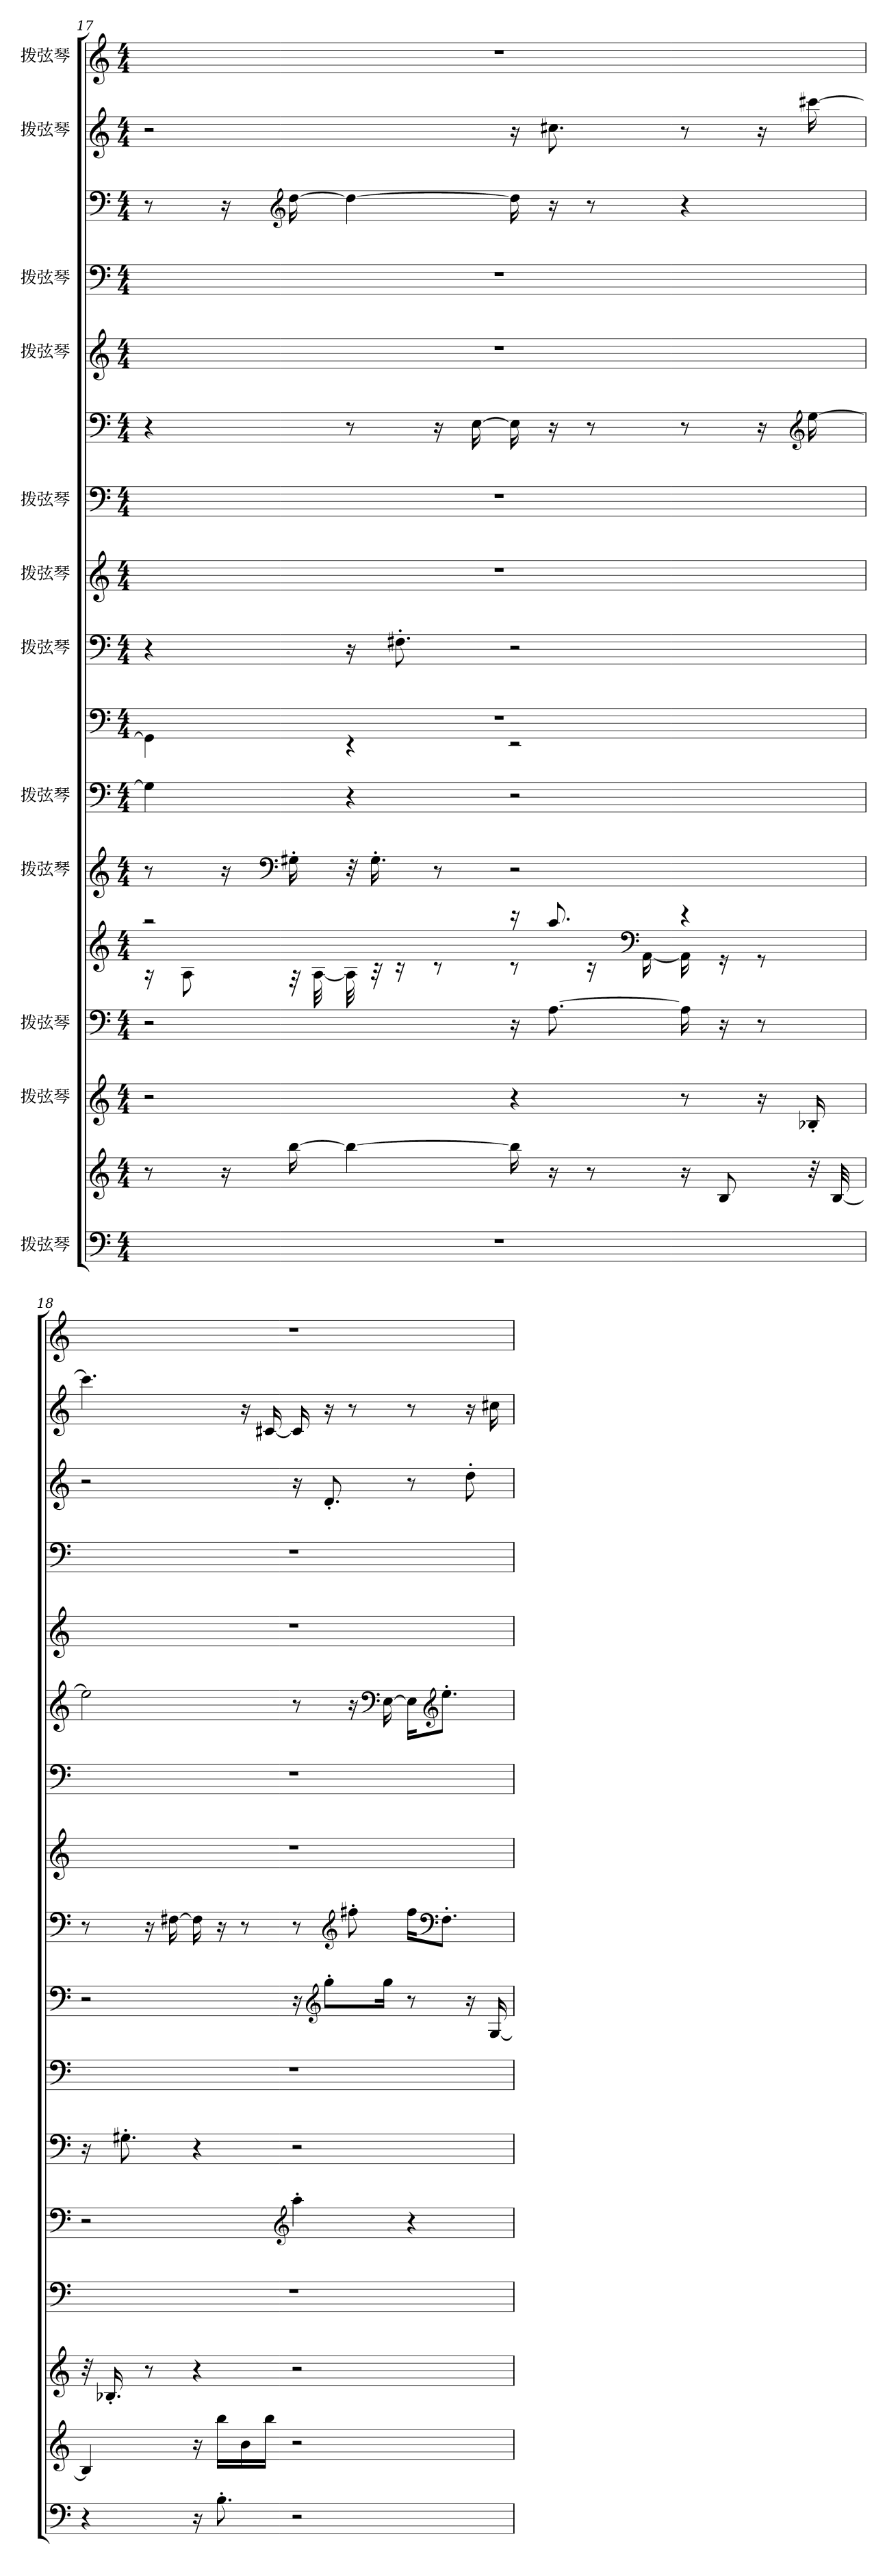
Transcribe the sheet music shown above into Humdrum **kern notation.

**kern	**kern	**kern	**kern	**kern	**kern	**kern	**kern	**kern	**kern	**kern	**kern	**kern	**kern	**kern	**kern	**kern
*part12	*part12	*part11	*part10	*part10	*part9	*part8	*part8	*part7	*part6	*part5	*part5	*part4	*part3	*part3	*part2	*part1
*staff17	*staff16	*staff15	*staff14	*staff13	*staff12	*staff11	*staff10	*staff9	*staff8	*staff7	*staff6	*staff5	*staff4	*staff3	*staff2	*staff1
*I"拨弦琴	*	*I"拨弦琴	*I"拨弦琴	*	*I"拨弦琴	*I"拨弦琴	*	*I"拨弦琴	*I"拨弦琴	*I"拨弦琴	*	*I"拨弦琴	*I"拨弦琴	*	*I"拨弦琴	*I"拨弦琴
!!LO:PB:g=z
*clefF4	*clefG2	*clefG2	*clefF4	*clefG2	*clefG2	*clefF4	*clefF4	*clefF4	*clefG2	*clefF4	*clefF4	*clefG2	*clefF4	*clefF4	*clefG2	*clefG2
*k[]	*k[]	*k[]	*k[]	*k[]	*k[]	*k[]	*k[]	*k[]	*k[]	*k[]	*k[]	*k[]	*k[]	*k[]	*k[]	*k[]
*M4/4	*M4/4	*M4/4	*M4/4	*M4/4	*M4/4	*M4/4	*M4/4	*M4/4	*M4/4	*M4/4	*M4/4	*M4/4	*M4/4	*M4/4	*M4/4	*M4/4
=17	=17	=17	=17	=17	=17	=17	=17	=17	=17	=17	=17	=17	=17	=17	=17	=17
*	*	*	*	*^	*	*	*^	*	*	*	*	*	*	*	*	*
1r	8r	2r	2r	2r	16r	8r	4G\]	1r	4GG\]	4r	1r	1r	4r	1r	1r	8r	2r	1r
.	.	.	.	.	8A\	.	.	.	.	.	.	.	.	.	.	.	.	.
.	16r	.	.	.	.	16r	.	.	.	.	.	.	.	.	.	16r	.	.
*	*	*	*	*	*	*clefF4	*	*	*	*	*	*	*	*	*	*clefG2	*	*
.	[16bb\	.	.	.	32r	16G#X'\	.	.	.	.	.	.	.	.	.	[16dd\	.	.
.	.	.	.	.	[32A\	.	.	.	.	.	.	.	.	.	.	.	.	.
.	4bb\_	.	.	.	32A\]	32r	4r	.	4r	16r	.	.	8r	.	.	4dd\_	.	.
.	.	.	.	.	32r	16.G#'\	.	.	.	.	.	.	.	.	.	.	.	.
.	.	.	.	.	16r	.	.	.	.	8.F#X'\	.	.	.	.	.	.	.	.
.	.	.	.	.	8r	8r	.	.	.	.	.	.	16r	.	.	.	.	.
.	.	.	.	.	.	.	.	.	.	.	.	.	[16E\	.	.	.	.	.
.	16bb\]	4r	16r	16r	8r	2r	2r	.	2r	2r	.	.	16E\]	.	.	16dd\]	16r	.
.	16r	.	[8.A\	8.aa/	.	.	.	.	.	.	.	.	16r	.	.	16r	8.cc#X\	.
.	8r	.	.	.	16r	.	.	.	.	.	.	.	8r	.	.	8r	.	.
*	*	*	*	*clefF4	*	*	*	*	*	*	*	*	*	*	*	*	*	*
.	.	.	.	.	[16AA\	.	.	.	.	.	.	.	.	.	.	.	.	.
.	16r	8r	16A\]	4r	16AA\]	.	.	.	.	.	.	.	8r	.	.	4r	8r	.
.	8B/	.	16r	.	16r	.	.	.	.	.	.	.	.	.	.	.	.	.
.	.	16r	8r	.	8r	.	.	.	.	.	.	.	16r	.	.	.	16r	.
*	*	*	*	*	*	*	*	*	*	*	*	*	*clefG2	*	*	*	*	*
.	32r	16B-X'/	.	.	.	.	.	.	.	.	.	.	[16ee\	.	.	.	[16ccc#X\	.
.	[32B/	.	.	.	.	.	.	.	.	.	.	.	.	.	.	.	.	.
*	*	*	*	*v	*v	*	*	*v	*v	*	*	*	*	*	*	*	*	*
!!LO:PB:g=z
=18	=18	=18	=18	=18	=18	=18	=18	=18	=18	=18	=18	=18	=18	=18	=18	=18
4r	4B/]	32r	1r	2r	16r	1r	2r	8r	1r	1r	2ee\]	1r	1r	2r	4.ccc#\]	1r
.	.	16.B-X'/	.	.	.	.	.	.	.	.	.	.	.	.	.	.
.	.	.	.	.	8.G#X'\	.	.	.	.	.	.	.	.	.	.	.
.	.	8r	.	.	.	.	.	16r	.	.	.	.	.	.	.	.
.	.	.	.	.	.	.	.	[16F#X\	.	.	.	.	.	.	.	.
16r	16r	4r	.	.	4r	.	.	16F#\]	.	.	.	.	.	.	.	.
8.B'\	16bb\LL	.	.	.	.	.	.	16r	.	.	.	.	.	.	.	.
.	16b\	.	.	.	.	.	.	8r	.	.	.	.	.	.	16r	.
.	16bb\JJ	.	.	.	.	.	.	.	.	.	.	.	.	.	[16c#X/	.
*	*	*	*	*clefG2	*	*	*	*	*	*	*	*	*	*	*	*
2r	2r	2r	.	4aa'\	2r	.	16r	8r	.	.	8r	.	.	16r	16c#/]	.
*	*	*	*	*	*	*	*clefG2	*	*	*	*	*	*	*	*	*
.	.	.	.	.	.	.	8gg'\L	.	.	.	.	.	.	8.d'/	16r	.
*	*	*	*	*	*	*	*	*clefG2	*	*	*	*	*	*	*	*
.	.	.	.	.	.	.	.	8ff#X'\	.	.	16r	.	.	.	8r	.
*	*	*	*	*	*	*	*	*	*	*	*clefF4	*	*	*	*	*
.	.	.	.	.	.	.	16gg\Jk	.	.	.	[16E\	.	.	.	.	.
.	.	.	.	4r	.	.	8r	16ff#\KL	.	.	16E\KL]	.	.	8r	8r	.
*	*	*	*	*	*	*	*	*clefF4	*	*	*clefG2	*	*	*	*	*
.	.	.	.	.	.	.	.	8.F#'\J	.	.	8.ee'\J	.	.	.	.	.
.	.	.	.	.	.	.	16r	.	.	.	.	.	.	8dd'\	16r	.
.	.	.	.	.	.	.	[16G/	.	.	.	.	.	.	.	16cc#X\	.
=	=	=	=	=	=	=	=	=	=	=	=	=	=	=	=	=
*-	*-	*-	*-	*-	*-	*-	*-	*-	*-	*-	*-	*-	*-	*-	*-	*-
